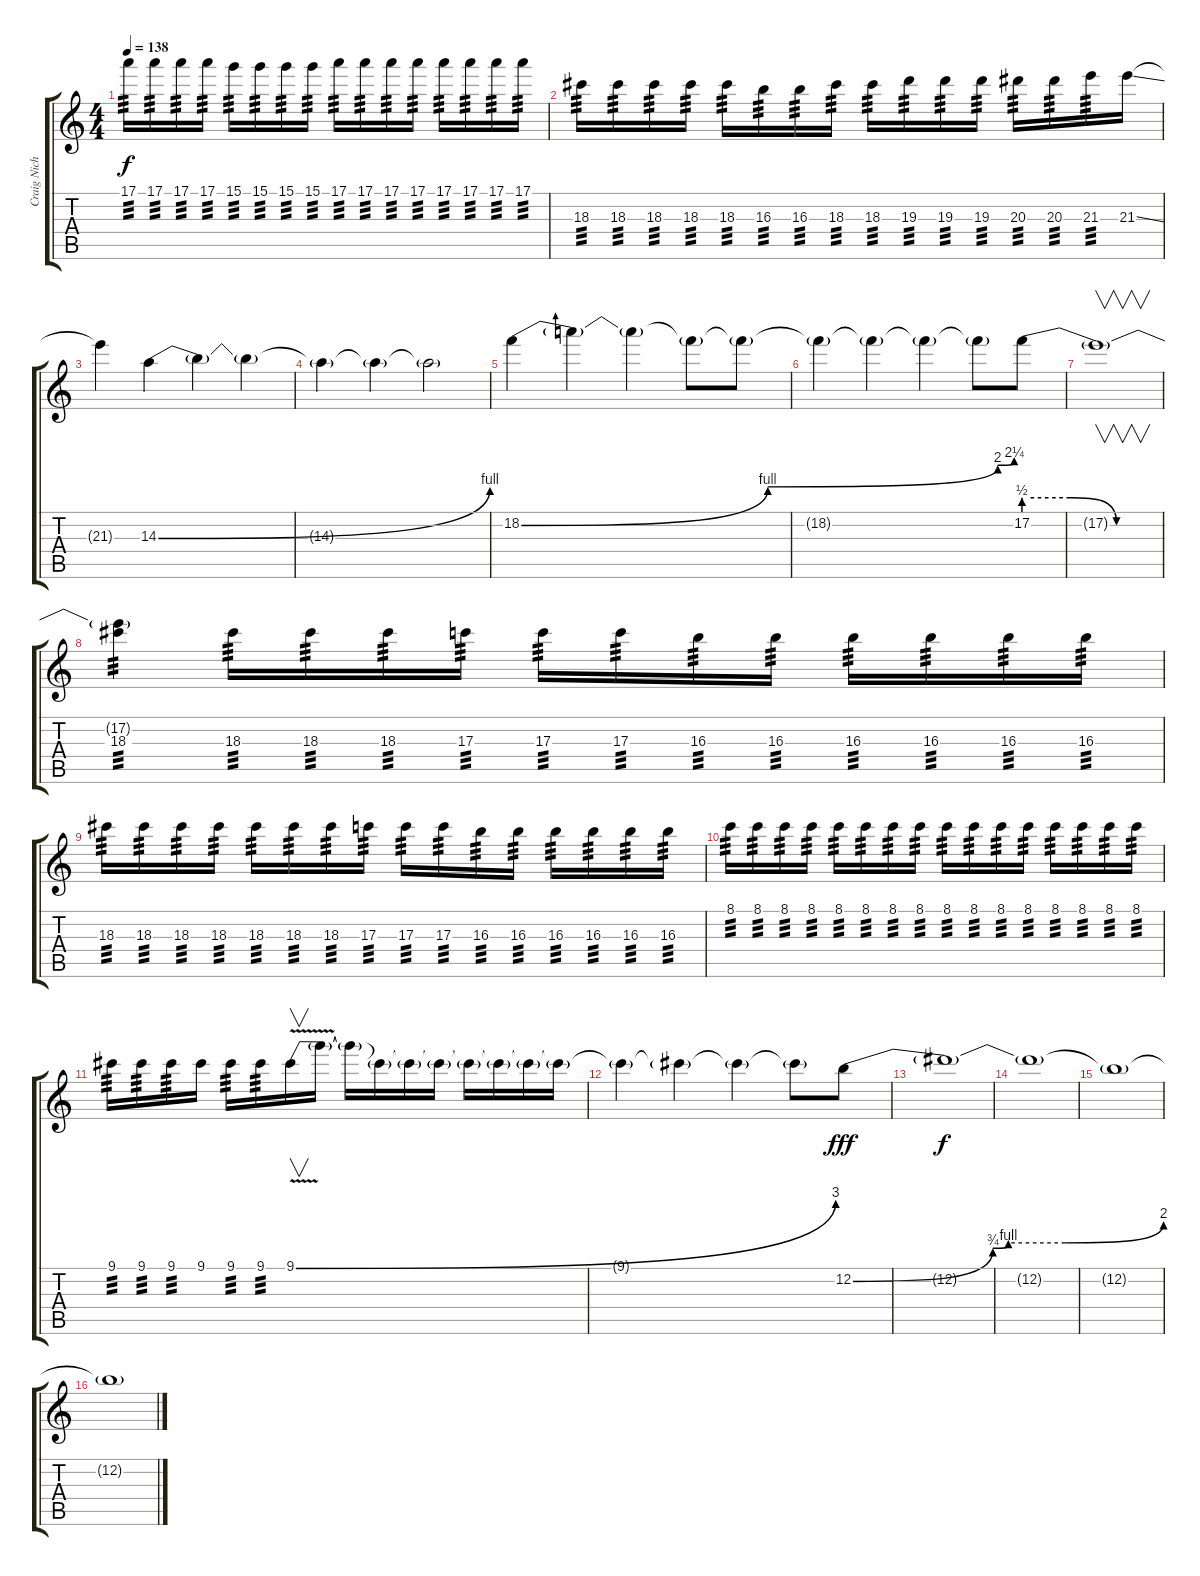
\track ("Craig Nichols" "Craig Nich") {instrument distortionguitar}
\staff {score tabs}
\tuning (E4 B3 G3 D3 A2 E2) {hide}
\ts (4 4)
\tempo 138
\clef g2
\ks c
17.1.16{tp 3 dy f} 17.1.16{tp 3} 17.1.16{tp 3} 17.1.16{tp 3} 15.1.16{tp 3} 15.1.16{tp 3} 15.1.16{tp 3} 15.1.16{tp 3} 17.1.16{tp 3} 17.1.16{tp 3} 17.1.16{tp 3} 17.1.16{tp 3} 17.1.16{tp 3} 17.1.16{tp 3} 17.1.16{tp 3} 17.1.16{tp 3} |
18.3.16{tp 3} 18.3.16{tp 3} 18.3.16{tp 3} 18.3.16{tp 3} 18.3.16{tp 3} 16.3.16{tp 3} 16.3.16{tp 3} 18.3.16{tp 3} 18.3.16{tp 3} 19.3.16{tp 3} 19.3.16{tp 3} 19.3.16{tp 3} 20.3.16{tp 3} 20.3.16{tp 3} 21.3.16{tp 3} 21.3{ss}.16 |
21.3{t}.4 14.3{be (bend 0 0 60 4)}.4 14.3{t}.4 14.3{t}.4{volume 12} |
14.3{t}.4{volume 11} 14.3{t}.4{volume 13} 14.3{t}.2{volume 16} |
18.2{be (custom 0 0 30 4 58 8 60 9)}.4{volume 16} 18.2{t}.4 18.2{t}.4 18.2{t}.8 18.2{t}.8 |
18.2{t}.4 18.2{t}.4 18.2{t}.4 18.2{t}.8 17.2{be (custom 0 2 20 2 40 0 60 0)}.8 |
17.2{t}.1{v volume 16} |
(17.2{t} 18.3).4{tp 3} 18.3.16{tp 3} 18.3.16{tp 3} 18.3.16{tp 3} 17.3.16{tp 3} 17.3.16{tp 3} 17.3.16{tp 3} 16.3.16{tp 3} 16.3.16{tp 3} 16.3.16{tp 3} 16.3.16{tp 3} 16.3.16{tp 3} 16.3.16{tp 3} |
18.3.16{tp 3} 18.3.16{tp 3} 18.3.16{tp 3} 18.3.16{tp 3} 18.3.16{tp 3} 18.3.16{tp 3} 18.3.16{tp 3} 17.3.16{tp 3} 17.3.16{tp 3} 17.3.16{tp 3} 16.3.16{tp 3} 16.3.16{tp 3} 16.3.16{tp 3} 16.3.16{tp 3} 16.3.16{tp 3} 16.3.16{tp 3} |
8.1.16{tp 3} 8.1.16{tp 3} 8.1.16{tp 3} 8.1.16{tp 3} 8.1.16{tp 3} 8.1.16{tp 3} 8.1.16{tp 3} 8.1.16{tp 3} 8.1.16{tp 3} 8.1.16{tp 3} 8.1.16{tp 3} 8.1.16{tp 3} 8.1.16{tp 3} 8.1.16{tp 3} 8.1.16{tp 3} 8.1.16{tp 3} |
9.1.16{tp 3} 9.1.16{tp 3} 9.1.16{tp 3} 9.1.16 9.1.16{tp 3} 9.1.16{tp 3} 9.1{be (bend 0 0 60 12) v}.16{v} 9.1{t}.16 9.1{t}.16 9.1{t}.16 9.1{t}.16 9.1{t}.16 9.1{t}.16 9.1{t}.16 9.1{t}.16 9.1{t}.16 |
9.1{t}.4{volume 12} 9.1{t}.4 9.1{t}.4 9.1{t}.8 12.2{be (custom 0 0 27 3 30 4 41 4 60 8)}.8{dy fff} |
12.2{t}.1{dy f volume 9} |
12.2{t}.1{volume 10} |
12.2{t}.1{volume 14} |
12.2{t}.1{volume 16}
